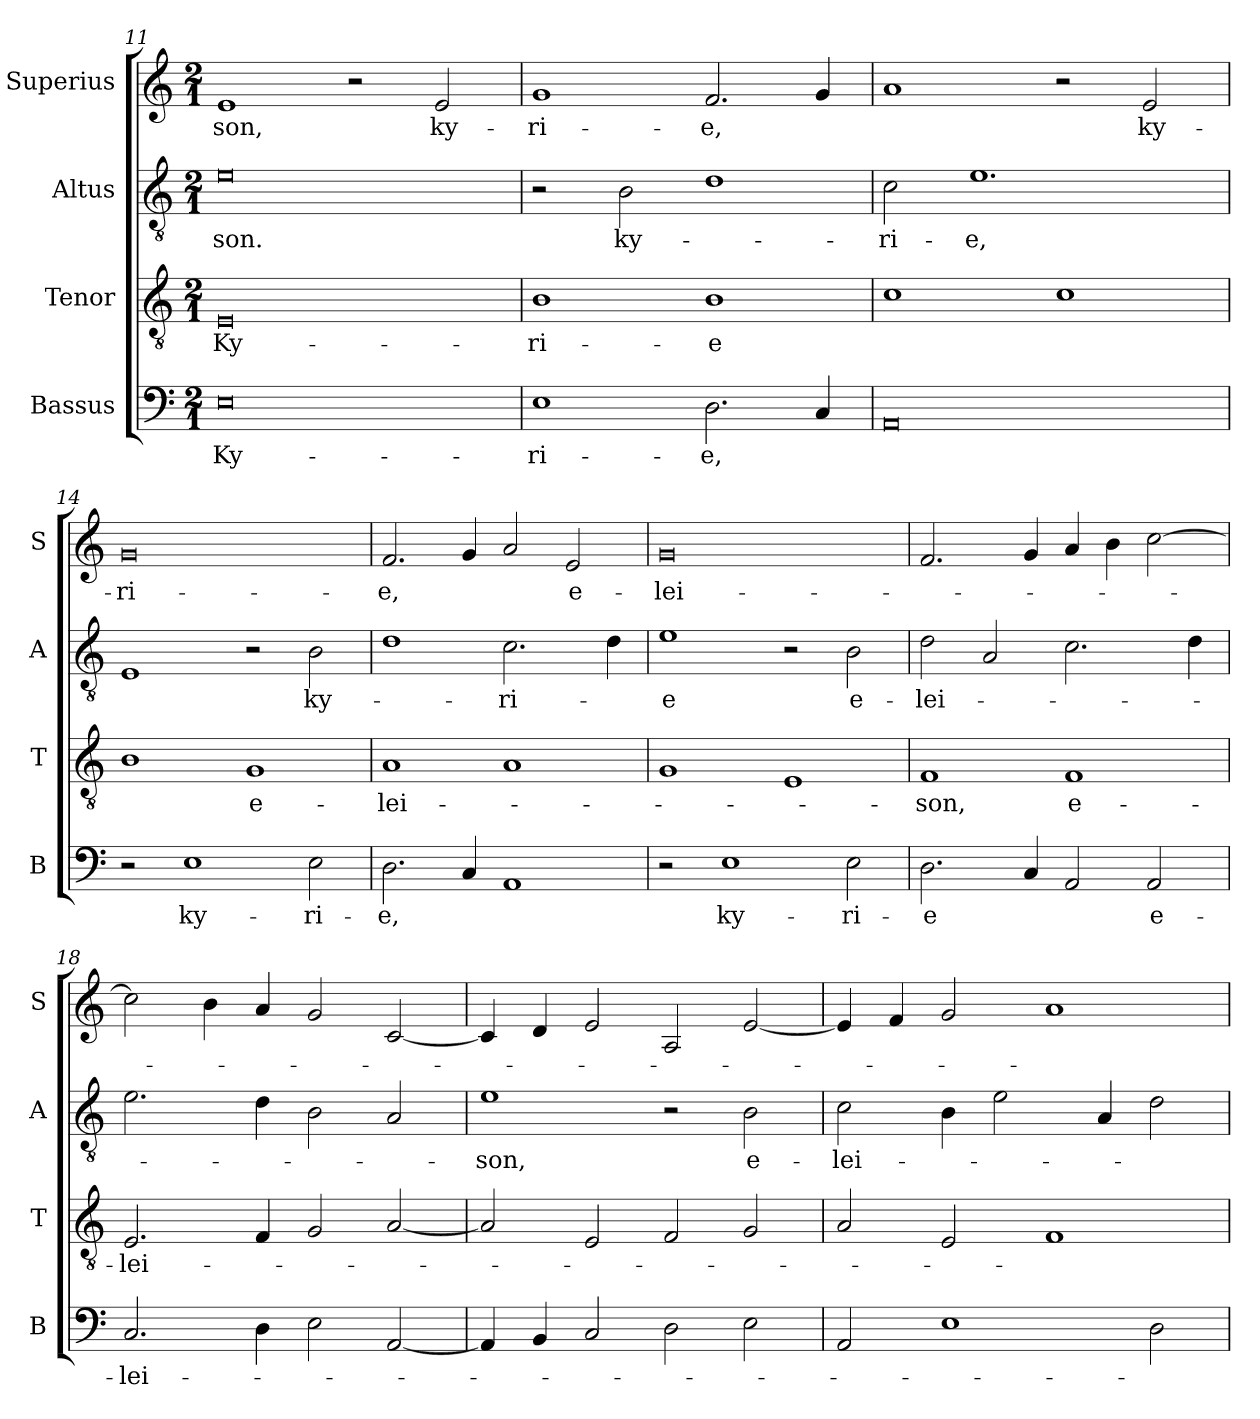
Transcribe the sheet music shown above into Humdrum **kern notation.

**kern	**text	**kern	**text	**kern	**text	**kern	**text
*part4	*part4	*part3	*part3	*part2	*part2	*part1	*part1
*staff4	*staff4	*staff3	*staff3	*staff2	*staff2	*staff1	*staff1
*I"Bassus	*	*I"Tenor	*	*I"Altus	*	*I"Superius	*
*I'B	*	*I'T	*	*I'A	*	*I'S	*
*clefF4	*	*clefGv2	*	*clefGv2	*	*clefG2	*
*k[]	*	*k[]	*	*k[]	*	*k[]	*
*M2/1	*	*M2/1	*	*M2/1	*	*M2/1	*
=11	=11	=11	=11	=11	=11	=11	=11
0E	Ky-	0E	Ky-	0e	-son.	1e	-son,
.	.	.	.	.	.	2r	.
.	.	.	.	.	.	2e/	ky-
=12	=12	=12	=12	=12	=12	=12	=12
1E	-ri-	1B	-ri-	2r	.	1g	-ri-
.	.	.	.	2B\	ky-	.	.
2.D\	-e,	1B	-e	1d	.	2.f/	-e,
4C/	.	.	.	.	.	4g/	.
=13	=13	=13	=13	=13	=13	=13	=13
0AA	.	1c	.	2c\	-ri-	1a	.
.	.	.	.	1.e	-e,	.	.
.	.	1c	.	.	.	2r	.
.	.	.	.	.	.	2e/	ky-
=14	=14	=14	=14	=14	=14	=14	=14
2r	.	1B	.	1E	.	0g	-ri-
1E	ky-	.	.	.	.	.	.
.	.	1G	e-	2r	.	.	.
2E\	-ri-	.	.	2B\	ky-	.	.
=15	=15	=15	=15	=15	=15	=15	=15
2.D\	-e,	1A	-lei-	1d	.	2.f/	-e,
4C/	.	.	.	.	.	4g/	.
1AA	.	1A	.	2.c\	-ri-	2a/	.
.	.	.	.	.	.	2e/	e-
.	.	.	.	4d\	.	.	.
=16	=16	=16	=16	=16	=16	=16	=16
2r	.	1G	.	1e	-e	0g	-lei-
1E	ky-	.	.	.	.	.	.
.	.	1E	.	2r	.	.	.
2E\	-ri-	.	.	2B\	e-	.	.
=17	=17	=17	=17	=17	=17	=17	=17
2.D\	-e	1F	-son,	2d\	-lei-	2.f/	.
.	.	.	.	2A/	.	.	.
4C/	.	.	.	.	.	4g/	.
2AA/	.	1F	e-	2.c\	.	4a/	.
.	.	.	.	.	.	4b\	.
2AA/	e-	.	.	.	.	[2cc\	.
.	.	.	.	4d\	.	.	.
=18	=18	=18	=18	=18	=18	=18	=18
2.C/	-lei-	2.E/	-lei-	2.e\	.	2cc\]	.
.	.	.	.	.	.	4b\	.
4D\	.	4F/	.	4d\	.	4a/	.
2E\	.	2G/	.	2B\	.	2g/	.
[2AA/	.	[2A/	.	2A/	.	[2c/	.
=19	=19	=19	=19	=19	=19	=19	=19
4AA/]	.	2A/]	.	1e	-son,	4c/]	.
4BB/	.	.	.	.	.	4d/	.
2C/	.	2E/	.	.	.	2e/	.
2D\	.	2F/	.	2r	.	2A/	.
2E\	.	2G/	.	2B\	e-	[2e/	.
=20	=20	=20	=20	=20	=20	=20	=20
2AA/	.	2A/	.	2c\	-lei-	4e/]	.
.	.	.	.	.	.	4f/	.
1E	.	2E/	.	4B\	.	2g/	.
.	.	.	.	2e\	.	.	.
.	.	1F	.	.	.	1a	.
.	.	.	.	4A/	.	.	.
2D\	.	.	.	2d\	.	.	.
=	=	=	=	=	=	=	=
*-	*-	*-	*-	*-	*-	*-	*-
